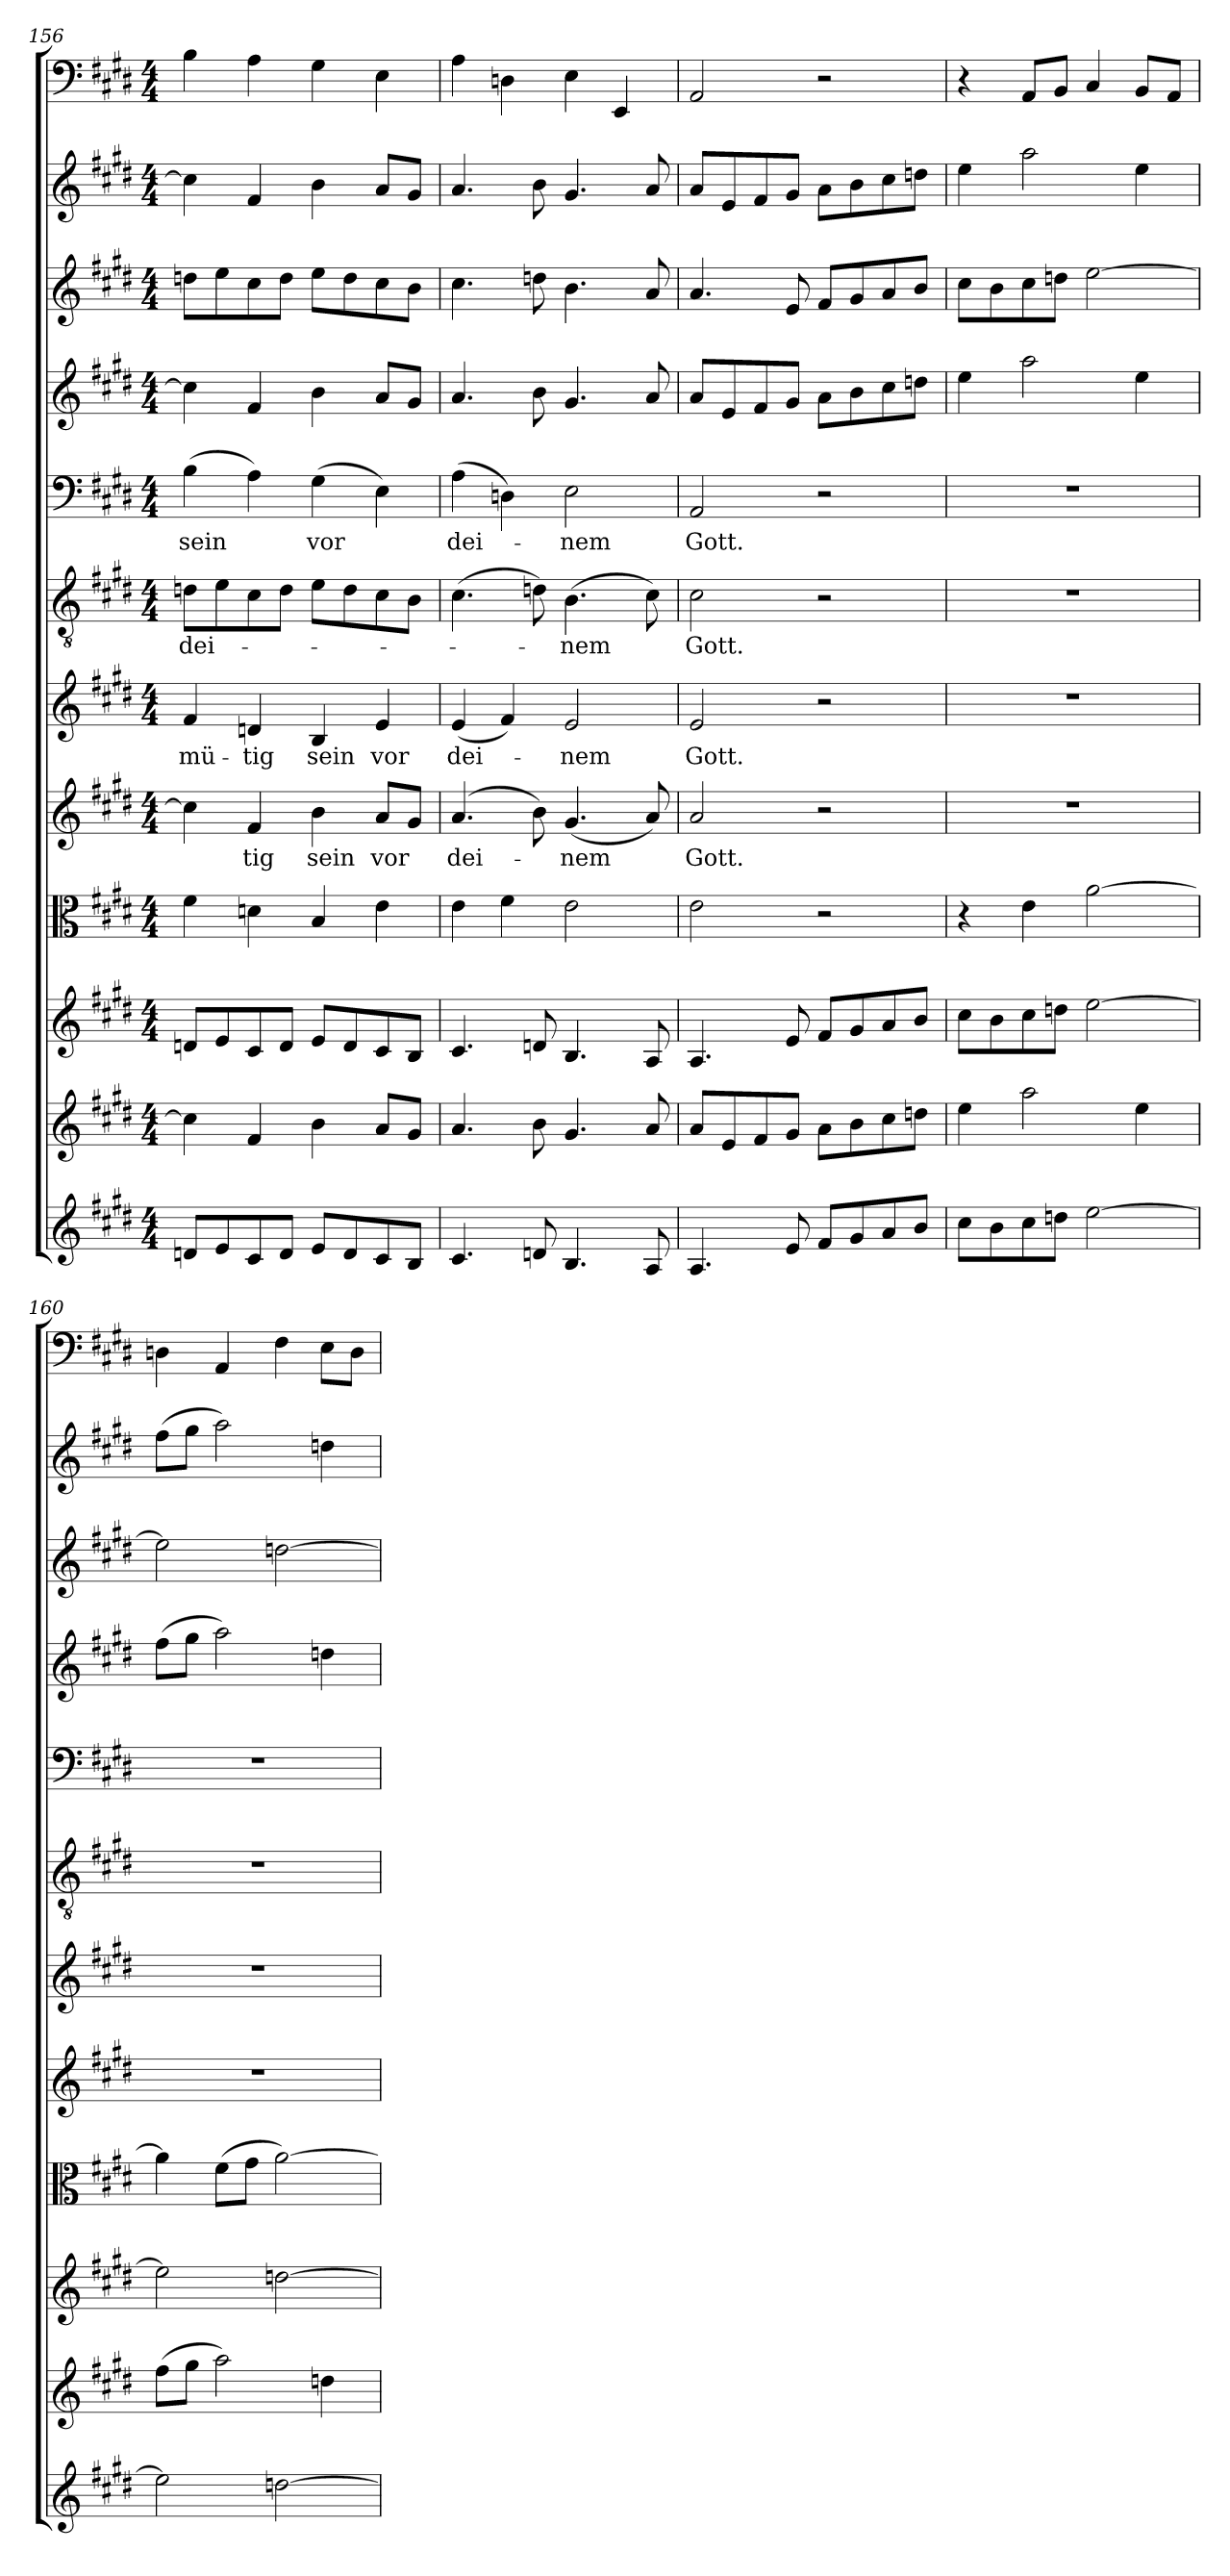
**kern	**kern	**kern	**kern	**kern	**text	**kern	**text	**kern	**text	**kern	**text	**kern	**kern	**kern	**kern
*part12	*part11	*part10	*part9	*part8	*part8	*part7	*part7	*part6	*part6	*part5	*part5	*part4	*part3	*part2	*part1
*staff12	*staff11	*staff10	*staff9	*staff8	*staff8	*staff7	*staff7	*staff6	*staff6	*staff5	*staff5	*staff4	*staff3	*staff2	*staff1
*clefG2	*clefG2	*clefG2	*clefC3	*clefG2	*	*clefG2	*	*clefGv2	*	*clefF4	*	*clefG2	*clefG2	*clefG2	*clefF4
*k[f#c#g#d#]	*k[f#c#g#d#]	*k[f#c#g#d#]	*k[f#c#g#d#]	*k[f#c#g#d#]	*	*k[f#c#g#d#]	*	*k[f#c#g#d#]	*	*k[f#c#g#d#]	*	*k[f#c#g#d#]	*k[f#c#g#d#]	*k[f#c#g#d#]	*k[f#c#g#d#]
*E:	*E:	*E:	*E:	*E:	*	*E:	*	*E:	*	*E:	*	*E:	*E:	*E:	*E:
*M4/4	*M4/4	*M4/4	*M4/4	*M4/4	*	*M4/4	*	*M4/4	*	*M4/4	*	*M4/4	*M4/4	*M4/4	*M4/4
=156	=156	=156	=156	=156	=156	=156	=156	=156	=156	=156	=156	=156	=156	=156	=156
8dn/L	4cc#\]	8dn/L	4f#\	4cc#\]	.	4f#/	-mü-	8dn\L	dei-	(4B\	sein	4cc#\]	8ddn\L	4cc#\]	4B\
8e/	.	8e/	.	.	.	.	.	8e\	.	.	.	.	8ee\	.	.
8c#/	4f#/	8c#/	4dn\	4f#/	-tig	4dn/	-tig	8c#\	.	4A\)	.	4f#/	8cc#\	4f#/	4A\
8d/J	.	8d/J	.	.	.	.	.	8d\J	.	.	.	.	8dd\J	.	.
8e/L	4b\	8e/L	4B/	4b\	sein	4B/	sein	8e\L	.	(4G#\	vor	4b\	8ee\L	4b\	4G#\
8d/	.	8d/	.	.	.	.	.	8d\	.	.	.	.	8dd\	.	.
8c#/	8a/L	8c#/	4e\	8a/L	vor	4e/	vor	8c#\	.	4E\)	.	8a/L	8cc#\	8a/L	4E\
8B/J	8g#/J	8B/J	.	8g#/J	.	.	.	8B\J	.	.	.	8g#/J	8b\J	8g#/J	.
=157	=157	=157	=157	=157	=157	=157	=157	=157	=157	=157	=157	=157	=157	=157	=157
4.c#/	4.a/	4.c#/	4e\	(4.a/	dei-	(4e/	dei-	(4.c#\	.	(4A\	dei-	4.a/	4.cc#\	4.a/	4A\
.	.	.	4f#\	.	.	4f#/)	.	.	.	4Dn\)	.	.	.	.	4Dn\
8dn/	8b\	8dn/	.	8b\)	.	.	.	8dn\)	.	.	.	8b\	8ddn\	8b\	.
4.B/	4.g#/	4.B/	2e\	(4.g#/	-nem	2e/	-nem	(4.B\	-nem	2E\	-nem	4.g#/	4.b\	4.g#/	4E\
.	.	.	.	.	.	.	.	.	.	.	.	.	.	.	4EE/
8A/	8a/	8A/	.	8a/)	.	.	.	8c#\)	.	.	.	8a/	8a/	8a/	.
=158	=158	=158	=158	=158	=158	=158	=158	=158	=158	=158	=158	=158	=158	=158	=158
4.A/	8a/L	4.A/	2e\	2a/	Gott.	2e/	Gott.	2c#\	Gott.	2AA/	Gott.	8a/L	4.a/	8a/L	2AA/
.	8e/	.	.	.	.	.	.	.	.	.	.	8e/	.	8e/	.
.	8f#/	.	.	.	.	.	.	.	.	.	.	8f#/	.	8f#/	.
8e/	8g#/J	8e/	.	.	.	.	.	.	.	.	.	8g#/J	8e/	8g#/J	.
8f#/L	8a\L	8f#/L	2r	2r	.	2r	.	2r	.	2r	.	8a\L	8f#/L	8a\L	2r
8g#/	8b\	8g#/	.	.	.	.	.	.	.	.	.	8b\	8g#/	8b\	.
8a/	8cc#\	8a/	.	.	.	.	.	.	.	.	.	8cc#\	8a/	8cc#\	.
8b/J	8ddn\J	8b/J	.	.	.	.	.	.	.	.	.	8ddn\J	8b/J	8ddn\J	.
=159	=159	=159	=159	=159	=159	=159	=159	=159	=159	=159	=159	=159	=159	=159	=159
8cc#\L	4ee\	8cc#\L	4r	1r	.	1r	.	1r	.	1r	.	4ee\	8cc#\L	4ee\	4r
8b\	.	8b\	.	.	.	.	.	.	.	.	.	.	8b\	.	.
8cc#\	2aa\	8cc#\	4e\	.	.	.	.	.	.	.	.	2aa\	8cc#\	2aa\	8AA/L
8ddn\J	.	8ddn\J	.	.	.	.	.	.	.	.	.	.	8ddn\J	.	8BB/J
[2ee\	.	[2ee\	[2a\	.	.	.	.	.	.	.	.	.	[2ee\	.	4C#/
.	4ee\	.	.	.	.	.	.	.	.	.	.	4ee\	.	4ee\	8BB/L
.	.	.	.	.	.	.	.	.	.	.	.	.	.	.	8AA/J
=160	=160	=160	=160	=160	=160	=160	=160	=160	=160	=160	=160	=160	=160	=160	=160
2ee\]	(8ff#\L	2ee\]	4a\]	1r	.	1r	.	1r	.	1r	.	(8ff#\L	2ee\]	(8ff#\L	4Dn\
.	8gg#\J	.	.	.	.	.	.	.	.	.	.	8gg#\J	.	8gg#\J	.
.	2aa\)	.	(8f#\L	.	.	.	.	.	.	.	.	2aa\)	.	2aa\)	4AA/
.	.	.	8g#\J	.	.	.	.	.	.	.	.	.	.	.	.
[2ddn\	.	[2ddn\	[2a\)	.	.	.	.	.	.	.	.	.	[2ddn\	.	4F#\
.	4ddn\	.	.	.	.	.	.	.	.	.	.	4ddn\	.	4ddn\	8E\L
.	.	.	.	.	.	.	.	.	.	.	.	.	.	.	8D\J
=	=	=	=	=	=	=	=	=	=	=	=	=	=	=	=
*-	*-	*-	*-	*-	*-	*-	*-	*-	*-	*-	*-	*-	*-	*-	*-
